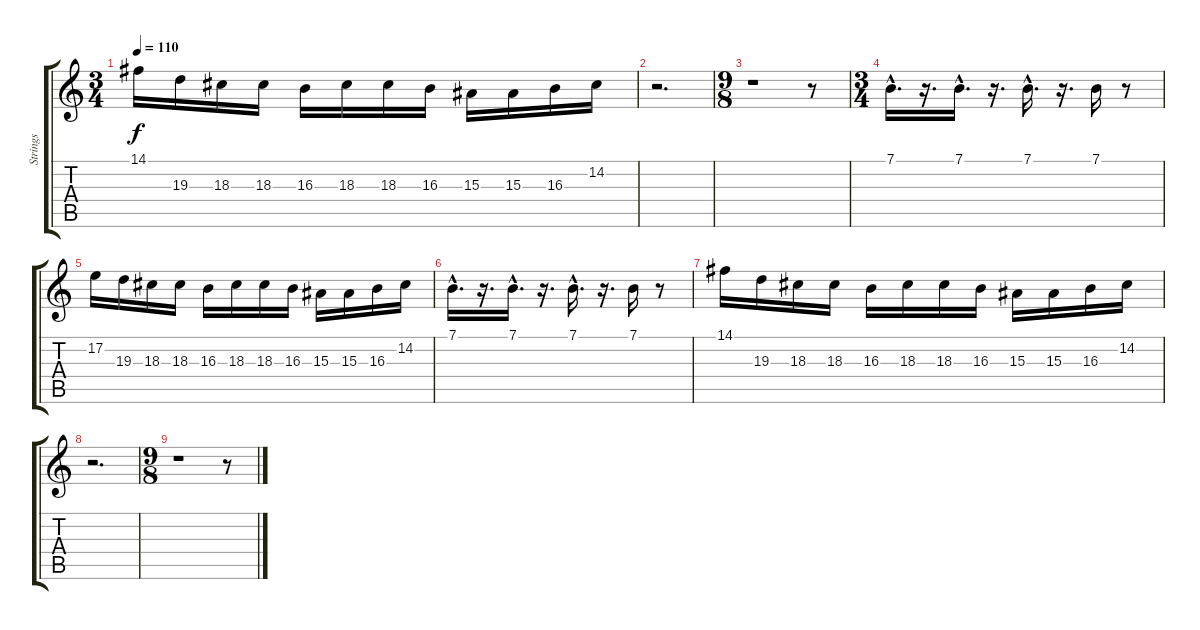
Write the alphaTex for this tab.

\track ("Strings" "Strings") {instrument stringensemble1}
\staff {score tabs}
\tuning (E4 B3 G3 D3 A2 E2) {hide}
\ts (3 4)
\tempo 110
\clef g2
\ks c
14.1.16{dy f} 19.3.16 18.3.16 18.3.16 16.3.16 18.3.16 18.3.16 16.3.16 15.3.16 15.3.16 16.3.16 14.2.16 |
r.2{d} |
\ts (9 8)
r.1 r.8 |
\ts (3 4)
7.1{hac}.16{d} r.16{d} 7.1{hac}.16{d} r.16{d} 7.1{hac}.16{d} r.16{d} 7.1.16 r.8 |
17.2.16 19.3.16 18.3.16 18.3.16 16.3.16 18.3.16 18.3.16 16.3.16 15.3.16 15.3.16 16.3.16 14.2.16 |
7.1{hac}.16{d} r.16{d} 7.1{hac}.16{d} r.16{d} 7.1{hac}.16{d} r.16{d} 7.1.16 r.8 |
14.1.16 19.3.16 18.3.16 18.3.16 16.3.16 18.3.16 18.3.16 16.3.16 15.3.16 15.3.16 16.3.16 14.2.16 |
r.2{d} |
\ts (9 8)
r.1 r.8
